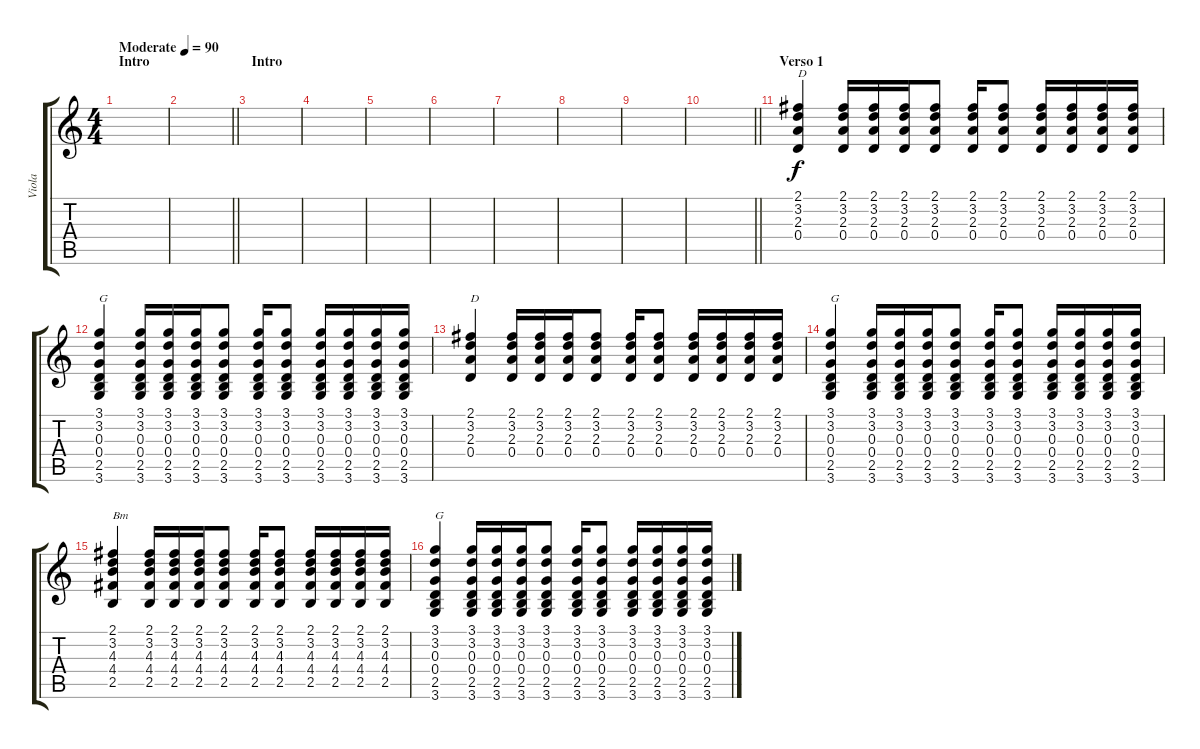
\track ("Viola" "Viola") {instrument acousticguitarsteel}
\staff {score tabs}
\tuning (E4 B3 G3 D3 A2 E2) {hide}
\ts (4 4)
\section ("" "Intro")
\tempo (90 "Moderate")
\clef g2
\ks c
|
\barLineRight lightlight
|
\section ("" "Intro")
|
|
|
|
|
|
|
\barLineRight lightlight
|
\section ("" "Verso 1")
(2.1 3.2 2.3 0.4).4{txt "D"} (2.1 3.2 2.3 0.4).16 (2.1 3.2 2.3 0.4).16 (2.1 3.2 2.3 0.4).16 (2.1 3.2 2.3 0.4).8 (2.1 3.2 2.3 0.4).16 (2.1 3.2 2.3 0.4).8 (2.1 3.2 2.3 0.4).16 (2.1 3.2 2.3 0.4).16 (2.1 3.2 2.3 0.4).16 (2.1 3.2 2.3 0.4).16 |
(3.1 3.2 0.3 0.4 2.5 3.6).4{txt "G"} (3.1 3.2 0.3 0.4 2.5 3.6).16 (3.1 3.2 0.3 0.4 2.5 3.6).16 (3.1 3.2 0.3 0.4 2.5 3.6).16 (3.1 3.2 0.3 0.4 2.5 3.6).8 (3.1 3.2 0.3 0.4 2.5 3.6).16 (3.1 3.2 0.3 0.4 2.5 3.6).8 (3.1 3.2 0.3 0.4 2.5 3.6).16 (3.1 3.2 0.3 0.4 2.5 3.6).16 (3.1 3.2 0.3 0.4 2.5 3.6).16 (3.1 3.2 0.3 0.4 2.5 3.6).16 |
(2.1 3.2 2.3 0.4).4{txt "D"} (2.1 3.2 2.3 0.4).16 (2.1 3.2 2.3 0.4).16 (2.1 3.2 2.3 0.4).16 (2.1 3.2 2.3 0.4).8 (2.1 3.2 2.3 0.4).16 (2.1 3.2 2.3 0.4).8 (2.1 3.2 2.3 0.4).16 (2.1 3.2 2.3 0.4).16 (2.1 3.2 2.3 0.4).16 (2.1 3.2 2.3 0.4).16 |
(3.1 3.2 0.3 0.4 2.5 3.6).4{txt "G"} (3.1 3.2 0.3 0.4 2.5 3.6).16 (3.1 3.2 0.3 0.4 2.5 3.6).16 (3.1 3.2 0.3 0.4 2.5 3.6).16 (3.1 3.2 0.3 0.4 2.5 3.6).8 (3.1 3.2 0.3 0.4 2.5 3.6).16 (3.1 3.2 0.3 0.4 2.5 3.6).8 (3.1 3.2 0.3 0.4 2.5 3.6).16 (3.1 3.2 0.3 0.4 2.5 3.6).16 (3.1 3.2 0.3 0.4 2.5 3.6).16 (3.1 3.2 0.3 0.4 2.5 3.6).16 |
(2.1 3.2 4.3 4.4 2.5).4{txt "Bm"} (2.1 3.2 4.3 4.4 2.5).16 (2.1 3.2 4.3 4.4 2.5).16 (2.1 3.2 4.3 4.4 2.5).16 (2.1 3.2 4.3 4.4 2.5).8 (2.1 3.2 4.3 4.4 2.5).16 (2.1 3.2 4.3 4.4 2.5).8 (2.1 3.2 4.3 4.4 2.5).16 (2.1 3.2 4.3 4.4 2.5).16 (2.1 3.2 4.3 4.4 2.5).16 (2.1 3.2 4.3 4.4 2.5).16 |
(3.1 3.2 0.3 0.4 2.5 3.6).4{txt "G"} (3.1 3.2 0.3 0.4 2.5 3.6).16 (3.1 3.2 0.3 0.4 2.5 3.6).16 (3.1 3.2 0.3 0.4 2.5 3.6).16 (3.1 3.2 0.3 0.4 2.5 3.6).8 (3.1 3.2 0.3 0.4 2.5 3.6).16 (3.1 3.2 0.3 0.4 2.5 3.6).8 (3.1 3.2 0.3 0.4 2.5 3.6).16 (3.1 3.2 0.3 0.4 2.5 3.6).16 (3.1 3.2 0.3 0.4 2.5 3.6).16 (3.1 3.2 0.3 0.4 2.5 3.6).16
